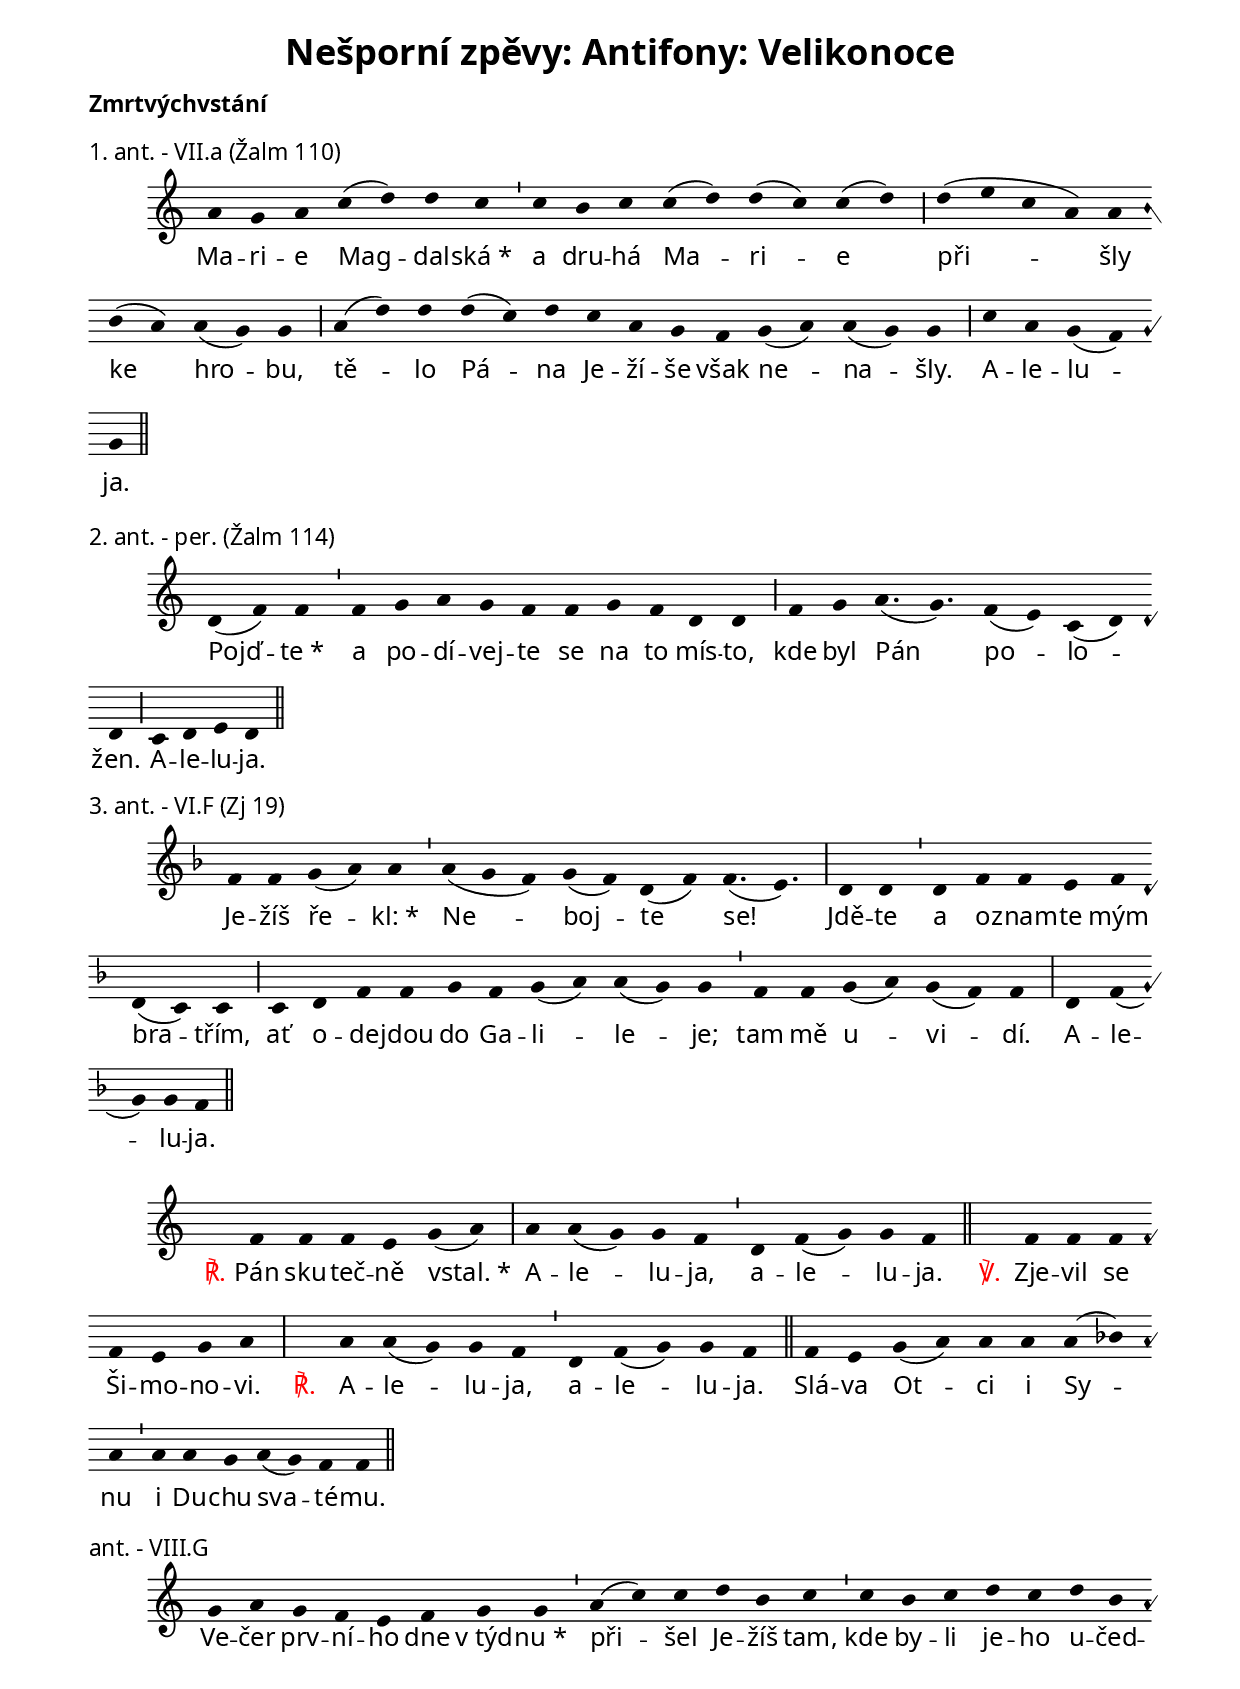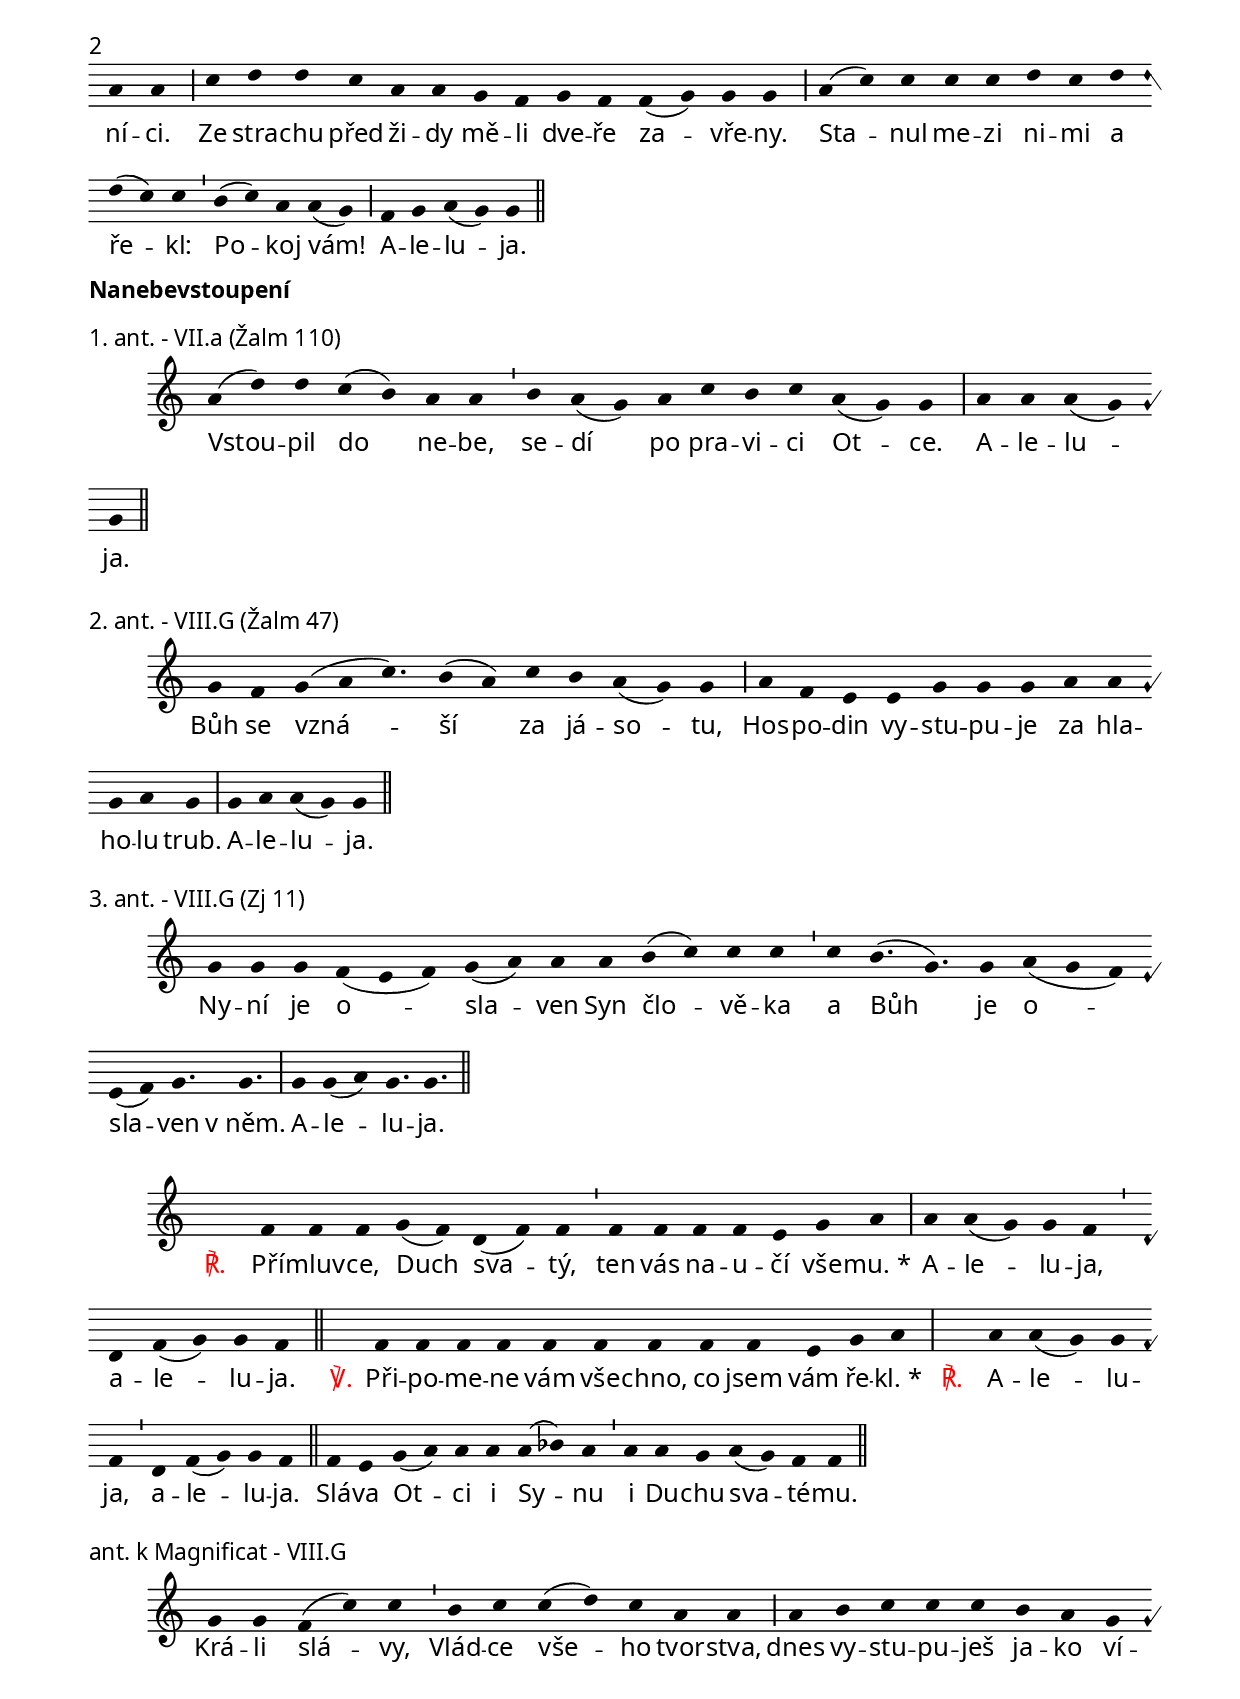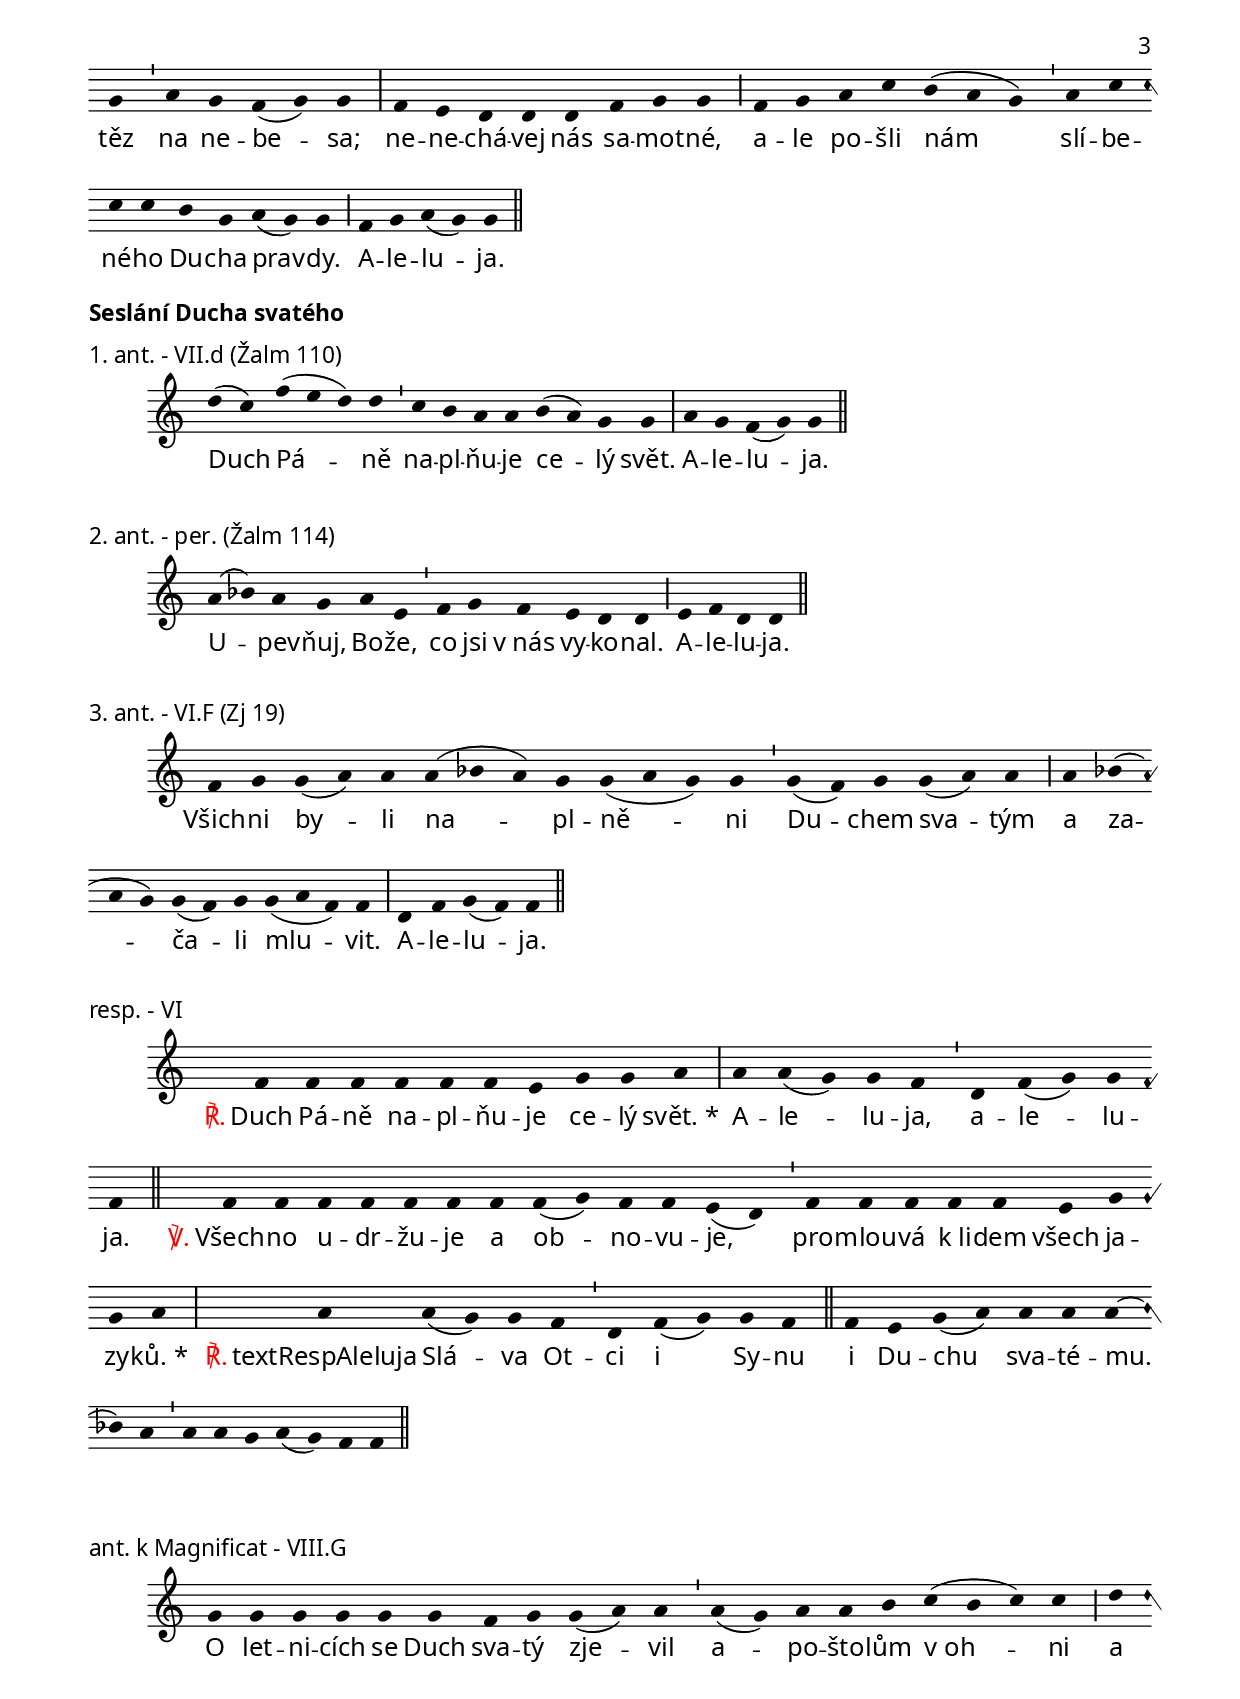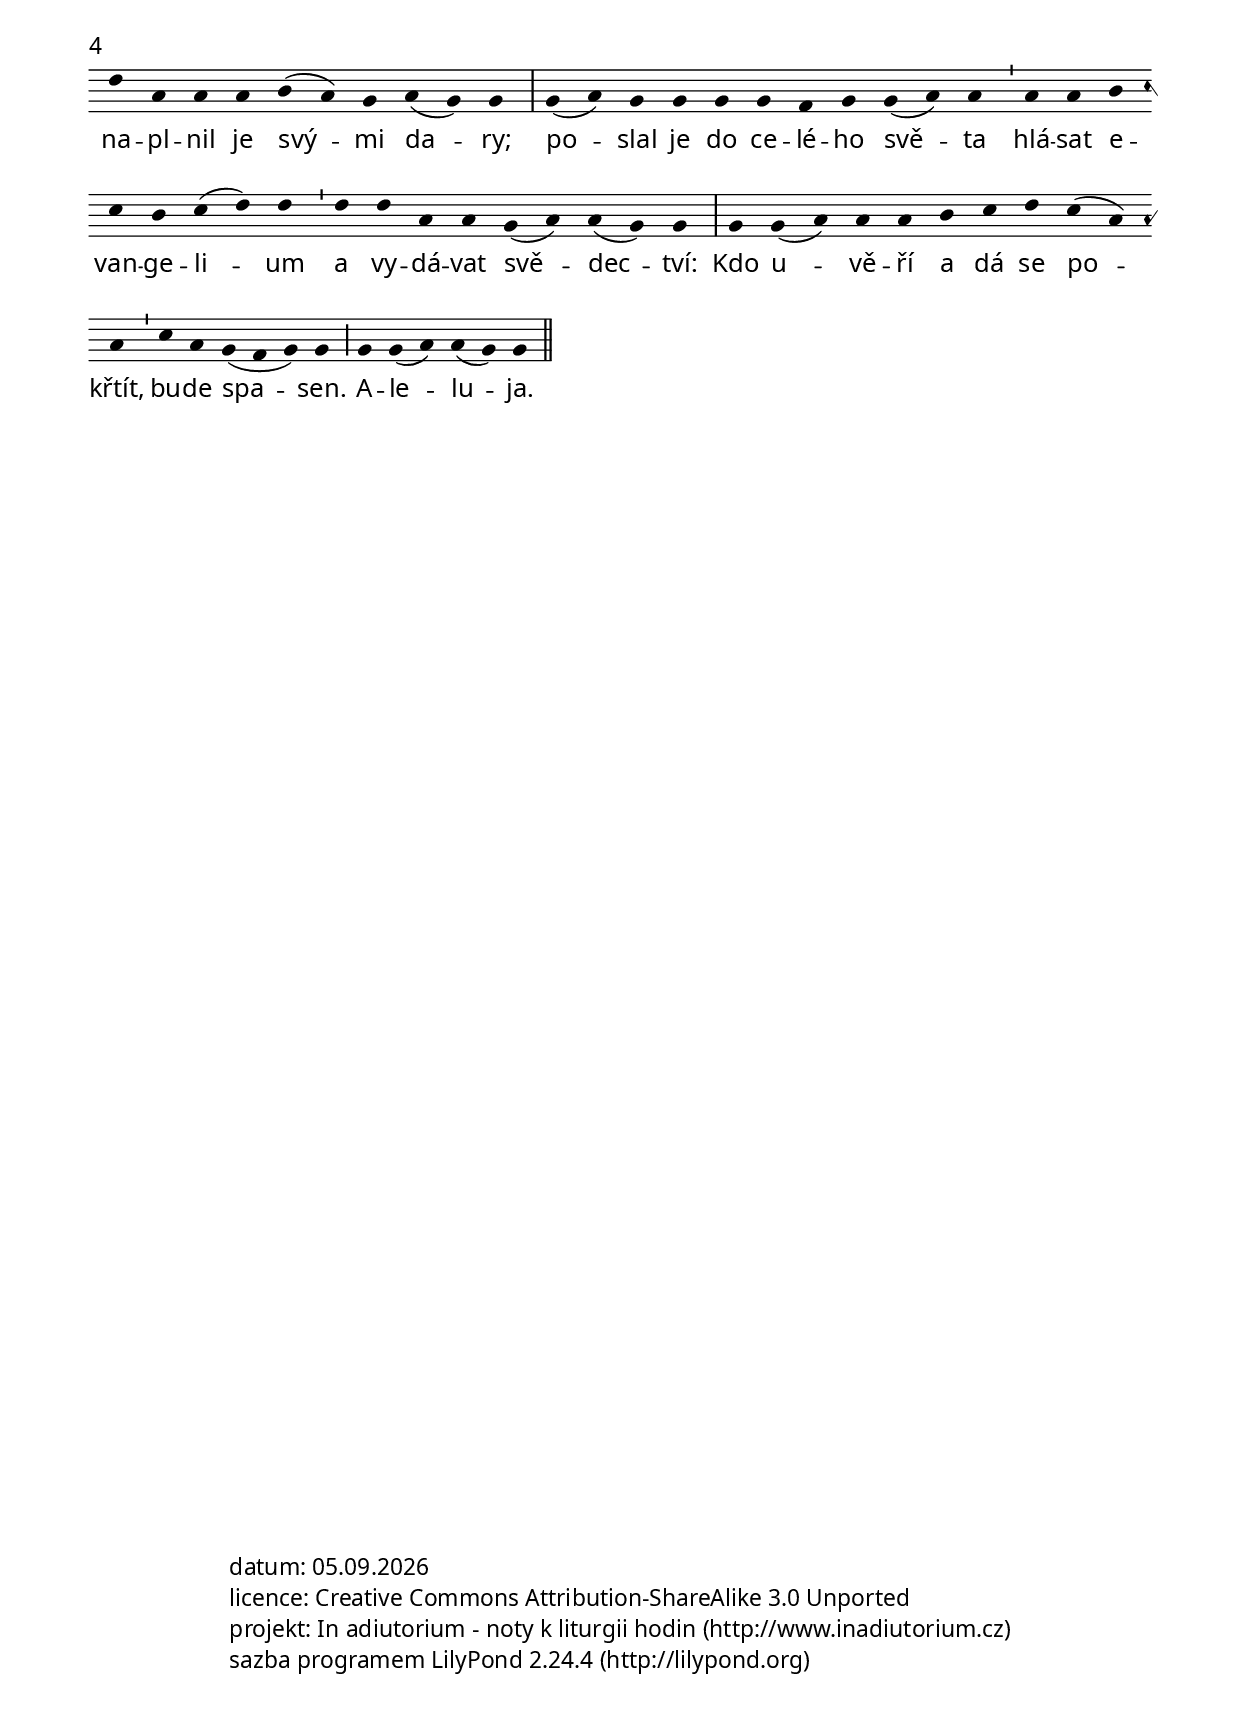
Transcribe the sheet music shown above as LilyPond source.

\version "2.15.37"

\header {
  title = "Nešporní zpěvy: Antifony: Velikonoce"
}

\include "../../spolecne.ly"
\include "../../dilyresponsorii.ly"

\markup\bold{Zmrtvýchvstání}

\score {
  \relative c'' {
    \choralniRezim
    a4 g a c( d) d c \barMin c b c c( d) d( c) c( d) \barMaior
    d( e c a) a b( a) a( g) g \barMaior
    a( d) d d( c) d c a g f g( a) a( g) g \barMaior
    c a g( f) g \barFinalis
  }
  \addlyrics {
    Ma -- ri -- e Mag -- dal -- ská_* a dru -- há Ma -- ri -- e
    při -- šly ke hro -- bu, tě -- lo Pá -- na Je -- ží -- še však ne -- na -- šly.
    A -- le -- lu -- ja.
  }
  \header {
    quid = "1. ant."
    modus = "VII"
    differentia = "a" 
    psalmus = "Žalm 110"
    id = "zmrtvychvstani-ant1"
    piece = \markup {\sestavTitulek}
  }
}

\score {
  \relative c' {
    \choralniRezim
    d4( f) f \barMin f g a g f f g f d d \barMaior
    f g a4.( g) f4( e) c( d) d \barMaior
    c d e d \barFinalis
  }
  \addlyrics {
    Pojď -- te_* a po -- dí -- vej -- te se na to mís -- to, 
    kde byl Pán po -- lo -- žen.
    A -- le -- lu -- ja.
  }
  \header {
    quid = "2. ant."
    modus = "per"
    differentia = "" 
    psalmus = "Žalm 114"
    id = "zmrtvychvstani-ant2"
    piece = \markup {\sestavTitulek}
  }
}

% ZKOPIROVANA
\score {
  \relative c' {
    \choralniRezim
    \key f \major
    f4 f g( a) a \barMin a( g f) g( f) d( f) f4.( e) \barMax
    d4 d \barMin d f f e f d( c) c \barMaior
    c d f f g f g( a) a( g) g \barMin
    f f g( a) g( f) f \barMax
    d f( g) g f \barFinalis
  }
  \addlyrics {
    Je -- žíš ře -- kl:_* Ne -- boj -- te se! 
    Jdě -- te a o -- znam -- te mým bra -- třím,
    ať o -- de -- jdou do Ga -- li -- le -- je;
    tam mě u -- vi -- dí.
    A -- le -- lu -- ja.
  }
  \header {
    quid = "3. ant."
    modus = "VI"
    differentia = "F" 
    psalmus = "Zj 19"
    id = "zmrtvychvstani-ant3"
    piece = \markup {\sestavTitulek}
  }
}

\score {
  \relative c' {
    \choralniRezim
    
    %R
    \neviditelna f
    f4 f f e g( a) \barMax
    \respVIalelujaResponsum \barFinalis
    
    %V
    \neviditelna f
    f4 f f f e g a \barMax
    \neviditelna a
    \respVIalelujaResponsum \barFinalis
    
    \respVIalelujaDoxologie \barFinalis
  }
  \addlyrics {
    \Response Pán sku -- teč -- ně vstal._*
    \textRespAleluja
    \Verse Zje -- vil se Ši -- mo -- no -- vi.
    \Response \textRespAleluja
    \textRespDoxologie
  }
  \header {
    quid = "resp."
    modus = "VI"
    id = "zmrtvychvstani-resp"
  }
}

\score {
    \relative c'' {
      \choralniRezim
      g4 a g f e f g g \barMin
      a( c) c d b c \barMin c b c d c d b a a \barMaior
      c d d c a a g f g f f( g) g g \barMaior
      a( c) c c c d c d d( c) c \barMin
      b( c) a a( g) \barMaior
      f g a( g) g \barFinalis
    }
    \addlyrics {
      Ve -- čer prv -- ní -- ho dne v_týd -- nu_*
      při -- šel Je -- žíš tam,
      kde by -- li je -- ho u -- čed -- ní -- ci.
      Ze stra -- chu před ži -- dy mě -- li dve -- ře za -- vře -- ny.
      
      Sta -- nul me -- zi ni -- mi a ře -- kl:
      Po -- koj vám!
      
      A -- le -- lu -- ja.
    }
    \header {
      quid = "ant."
      quidbreve = "ant."
      modus = "VIII"
      differentia = "G" 
      psalmus = ""
      id = "zmrtvychvstani-antmag"
      piece = \markup {\sestavTitulekBezZalmu}
    }
  }
  
\markup\bold{Nanebevstoupení}

% ZKOPIROVANE
\score {
  \relative c'' {
    \choralniRezim
    a( d) d c( b) a a \barMin
    b a( g) a c b c a( g) g \barMax
    a a a( g) g \barFinalis
  }
  \addlyrics {
    Vstou -- pil do ne -- be,
    se -- dí po pra -- vi -- ci Ot -- ce.
    A -- le -- lu -- ja.
  }
  \header {
    quid = "1. ant."
    modus = "VII"
    differentia = "a" 
    psalmus = "Žalm 110"
    id = "nanebevstoupeni-ant1"
    piece = \markup {\sestavTitulek}
  }
}

% ZKOPIROVANE
\score {
  \relative c'' {
    \choralniRezim
    g4 f g( a c4.) b4( a) c b a( g) g \barMaior
    a f e e g g g a a g a g \barMax
    g a a( g) g \barFinalis
  }
  \addlyrics {
    Bůh se vzná -- ší za já -- so -- tu,
    Hos -- po -- din vy -- stu -- pu -- je za hla -- ho -- lu trub.
    A -- le -- lu -- ja.
  }
  \header {
    quid = "2. ant."
    modus = "VIII"
    differentia = "G" 
    psalmus = "Žalm 47"
    id = "nanebevstoupeni-ant2"
    piece = \markup {\sestavTitulek}
  }
}

% ZKOPIROVANE
\score {
  \relative c'' {
    \choralniRezim
    g4 g g f( e f) g( a) a a b( c) c c \barMin
    c b4.( g) g4 a( g f) e( f) g4. g \barMax
    g4 g( a) g4. g \barFinalis
  }
  \addlyrics {
    Ny -- ní je o -- sla -- ven Syn člo -- vě -- ka
    a Bůh je o -- sla -- ven v_něm.
    A -- le -- lu -- ja.
  }
  \header {
    quid = "3. ant."
    modus = "VIII"
    differentia = "G" 
    psalmus = "Zj 11"
    id = "nanebevstoupeni-ant3"
    piece = \markup {\sestavTitulek}
  }
}

% ZKOPIROVANE
\score {
  \relative c' {
    \choralniRezim
    
    % R
    \neviditelna d
    f4 f f g( f) d( f) f \barMin f f f f e g a \barMax
    \respVIalelujaResponsum \barFinalis
    
    % V
    \neviditelna f
    f f f f f f f f f e g a \barMax
    % R
    \neviditelna f
    \respVIalelujaResponsum \barFinalis
    
    \respVIalelujaDoxologie \barFinalis
  }
  \addlyrics {
    \Response Pří -- mluv -- ce, Duch sva -- tý, ten vás na -- u -- čí
    vše -- mu._*
    \textRespAleluja
    \Verse Při -- po -- me -- ne vám vše -- chno, co jsem vám ře -- kl._*
    \Response \textRespAleluja
    \textRespDoxologie
  }
  \header {
    quid = "resp."
    modus = "VI"
    id = "nanebevstoupeni-resp"
  }
}

\score {
  \relative c'' {
    \choralniRezim
    g4 g f( c') c \barMin
    b c c( d) c a a \barMaior
    a b c c c b a g g \barMin a g f( g) g \barMax
    
    f e d d d f g g \barMaior
    f g a c b( a g) \barMin a c c c b g a( g) g \barMaior
    
    f g a( g) g \barFinalis
  }
  \addlyrics {
    Krá -- li slá -- vy,
    Vlád -- ce vše -- ho tvor -- stva,
    dnes vy -- stu -- pu -- ješ 
    ja -- ko ví -- těz na ne -- be -- sa;
    
    ne -- ne -- chá -- vej nás sa -- mot -- né,
    a -- le po -- šli nám slí -- be -- né -- ho Du -- cha prav -- dy.
    A -- le -- lu -- ja.
  }
  \header {
    quid = "ant. k Magnificat"
    modus = "VIII"
    differentia = "G" 
    psalmus = ""
    id = "nanebevstoupeni-antmag"
    piece = \markup {\sestavTitulekBezZalmu}
  }
}

\markup\bold{Seslání Ducha svatého}

\score {
  \relative c'' {
    \choralniRezim
    d4( c) f( e d) d \barMin
    c b a a b( a) g g \barMax
    a g f( g) g \barFinalis
  }
  \addlyrics {
    Duch Pá -- ně na -- pl -- ňu -- je ce -- lý svět.
    A -- le -- lu -- ja.
  }
  \header {
    quid = "1. ant."
    modus = "VII"
    differentia = "d" 
    psalmus = "Žalm 110"
    id = "seslani-ant1"
    piece = \markup {\sestavTitulek}
  }
}

\score {
  \relative c'' {
    \choralniRezim
    a4( bes) a g a e \barMin f g f e d d \barMaior
    e f d d \barFinalis
  }
  \addlyrics {
    U -- pev -- ňuj, Bo -- že,
    co jsi v_nás vy -- ko -- nal.
    A -- le -- lu -- ja.
  }
  \header {
    quid = "2. ant."
    modus = "per"
    differentia = "" 
    psalmus = "Žalm 114"
    id = "seslani-ant2"
    piece = \markup {\sestavTitulek}
  }
}

% ZKOPIROVANE
\score {
  \relative c' {
    \choralniRezim
    f4 g g( a) a a( bes a) g g( a g) g \barMin
    g( f) g g( a) a \barMaior
    a bes( a g) g( f) g g( a f) f \barMax
    d f g( f) f \barFinalis
  }
  \addlyrics {
    Všich -- ni by -- li na -- pl -- ně -- ni Du -- chem sva -- tým
    a za -- ča -- li mlu -- vit.
    A -- le -- lu -- ja.
  }
  \header {
    quid = "3. ant."
    modus = "VI"
    differentia = "F" 
    psalmus = "Zj 19"
    id = "seslani-ant3"
    piece = \markup {\sestavTitulek}
  }
}

\score {
  \relative c' {
    \choralniRezim
    
    % R
    \neviditelna f
    f4 f f f f f e g g a \barMax
    \respVIalelujaResponsum \barFinalis
    
    % V
    \neviditelna f
    f f f f f f f f( g) f f e( d) \barMin
    f f f f f e g g a \barMax
    % R
    \neviditelna a
    \respVIalelujaResponsum \barFinalis
    
    % Slava
    \respVIalelujaDoxologie \barFinalis
  }
  \addlyrics {
    \Response Duch Pá -- ně na -- pl -- ňu -- je ce -- lý svět._*
    \textRespAleluja
    \Verse Všech -- no u -- dr -- žu -- je a ob -- no -- vu -- je,
    pro -- mlou -- vá k_li -- dem všech ja -- zy -- ků._*
    \Response textRespAleluja
    \textRespDoxologie
  }
  \header {
    quid = "resp."
    modus = "VI"
    id = "seslani-resp"
    piece = \markup {\sestavTitulekResp}
  }
}

\score {
  \relative c'' {
    \choralniRezim
    g4 g g g g g f g g( a) a \barMin
    a( g) a a b c( b c) c \barMaior
    d d a a a b( a) g a( g) g \barMax
    
    g( a) g g g g f g g( a) a \barMin
    a a b c b c( d) d \barMin
    d d a a g( a) a( g) g \barMax
    
    g g( a) a a b c d c( a) a \barMin
    c a g( f g) g \barMaior
    
    g g( a) a( g) g \barFinalis
  }
  \addlyrics {
    O let -- ni -- cích se Duch sva -- tý zje -- vil 
    a -- po -- što -- lům v_oh -- ni
    a na -- pl -- nil je 
    svý -- mi da -- ry;
    
    po -- slal je do ce -- lé -- ho svě -- ta
    hlá -- sat e -- van -- ge -- li -- um
    a vy -- dá -- vat svě -- dec -- tví:
    
    Kdo u -- vě -- ří a dá se po -- křtít,
    bu -- de spa -- sen.
    
    A -- le -- lu -- ja.
  }
  \header {
    quid = "ant. k Magnificat"
    modus = "VIII"
    differentia = "G" 
    psalmus = ""
    id = "seslani-antmag"
    piece = \markup {\sestavTitulekBezZalmu}
  }
}